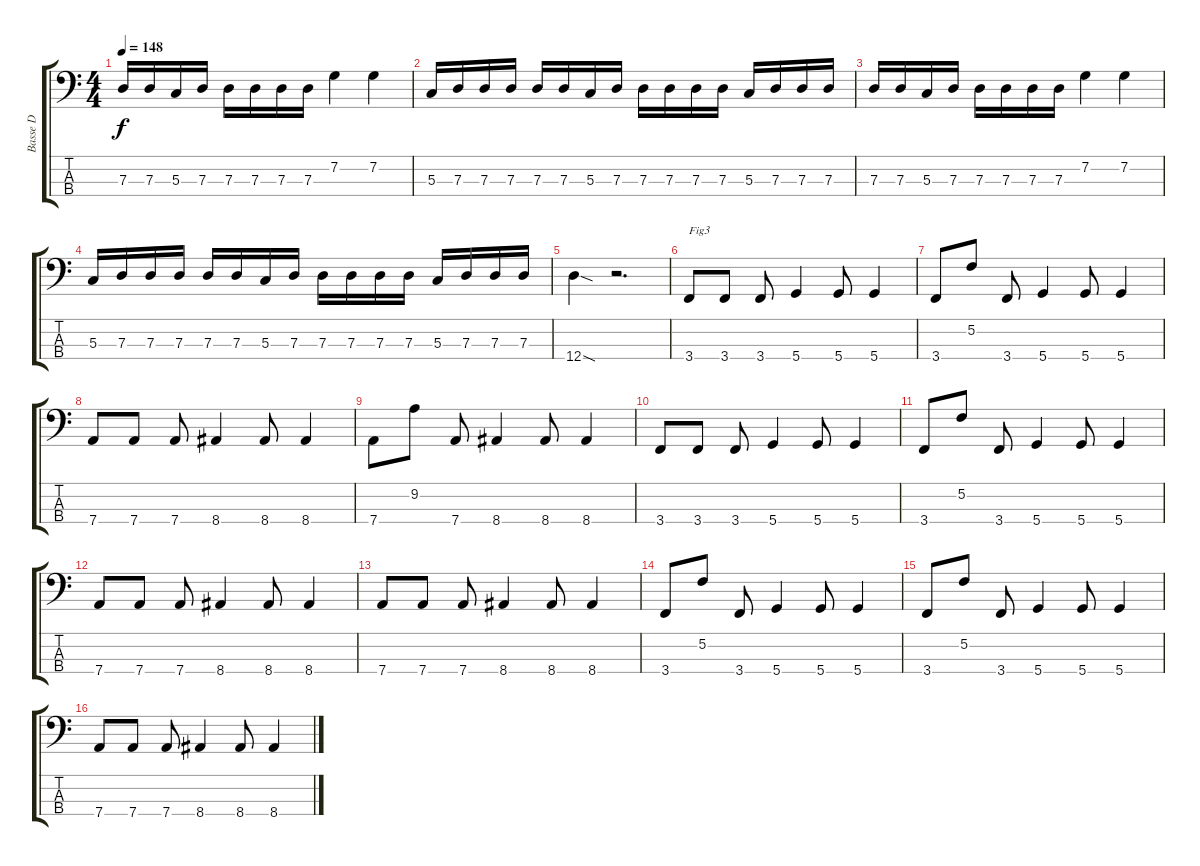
\track ("Basse D" "Basse D") {instrument electricbasspick}
\staff {score tabs}
\tuning (F2 C2 G1 D1) {hide}
\ts (4 4)
\tempo 148
\clef f4
\ks c
7.3.16{dy f} 7.3.16 5.3.16 7.3.16 7.3.16 7.3.16 7.3.16 7.3.16 7.2.4 7.2.4 |
5.3.16 7.3.16 7.3.16 7.3.16 7.3.16 7.3.16 5.3.16 7.3.16 7.3.16 7.3.16 7.3.16 7.3.16 5.3.16 7.3.16 7.3.16 7.3.16 |
7.3.16 7.3.16 5.3.16 7.3.16 7.3.16 7.3.16 7.3.16 7.3.16 7.2.4 7.2.4 |
5.3.16 7.3.16 7.3.16 7.3.16 7.3.16 7.3.16 5.3.16 7.3.16 7.3.16 7.3.16 7.3.16 7.3.16 5.3.16 7.3.16 7.3.16 7.3.16 |
12.4{sod}.4 r.2{d} |
3.4.8{txt "Fig3"} 3.4.8 3.4.8 5.4.4 5.4.8 5.4.4 |
3.4.8 5.2.8 3.4.8 5.4.4 5.4.8 5.4.4 |
7.4.8 7.4.8 7.4.8 8.4.4 8.4.8 8.4.4 |
7.4.8 9.2.8 7.4.8 8.4.4 8.4.8 8.4.4 |
3.4.8 3.4.8 3.4.8 5.4.4 5.4.8 5.4.4 |
3.4.8 5.2.8 3.4.8 5.4.4 5.4.8 5.4.4 |
7.4.8 7.4.8 7.4.8 8.4.4 8.4.8 8.4.4 |
7.4.8 7.4.8 7.4.8 8.4.4 8.4.8 8.4.4 |
3.4.8 5.2.8 3.4.8 5.4.4 5.4.8 5.4.4 |
3.4.8 5.2.8 3.4.8 5.4.4 5.4.8 5.4.4 |
7.4.8 7.4.8 7.4.8 8.4.4 8.4.8 8.4.4
